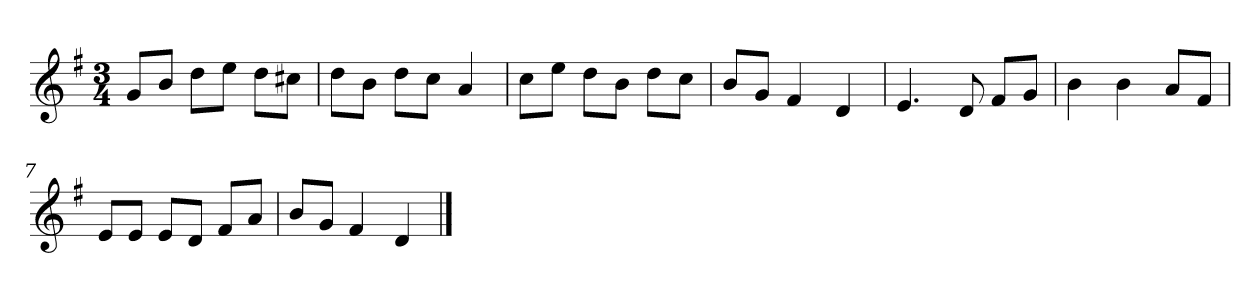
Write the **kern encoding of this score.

**kern
*part1
*staff1
*clefG2
*k[f#]
*G:
*M3/4
=
8g/L
8b/J
8dd\L
8ee\J
8dd\L
8cc#X\J
=2
8dd\L
8b\J
8dd\L
8cc\J
4a
=3
8cc\L
8ee\J
8dd\L
8b\J
8dd\L
8cc\J
=4
8b/L
8g/J
4f#
4d
=5y
4.e
8d
8f#/L
8g/J
=6
4b
4b
8a/L
8f#/J
=7
8e/L
8e/J
8e/L
8d/J
8f#/L
8a/J
=8
8b/L
8g/J
4f#
4d
==
*-
